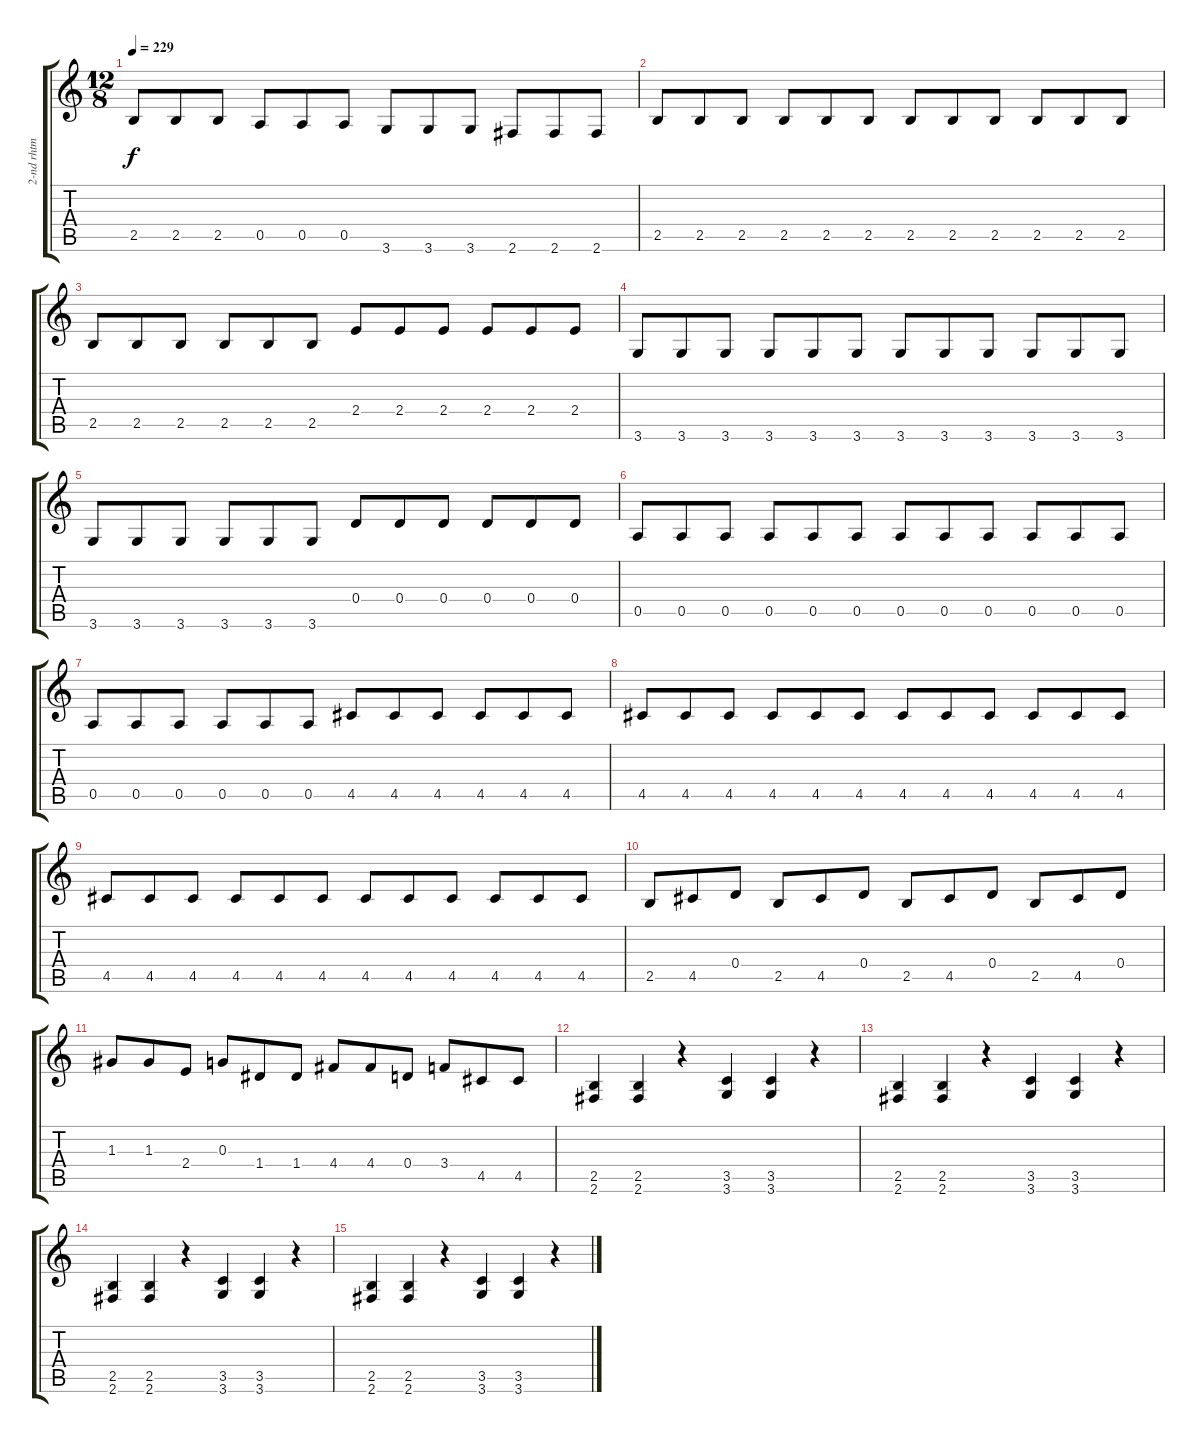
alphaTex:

\track ("2-nd rhtm gtr" "2-nd rhtm ") {instrument distortionguitar}
\staff {score tabs}
\tuning (E4 B3 G3 D3 A2 E2) {hide}
\ts (12 8)
\tempo 229
\clef g2
\ks c
2.5.8{dy f} 2.5.8 2.5.8 0.5.8 0.5.8 0.5.8 3.6.8 3.6.8 3.6.8 2.6.8 2.6.8 2.6.8 |
2.5.8 2.5.8 2.5.8 2.5.8 2.5.8 2.5.8 2.5.8 2.5.8 2.5.8 2.5.8 2.5.8 2.5.8 |
2.5.8 2.5.8 2.5.8 2.5.8 2.5.8 2.5.8 2.4.8 2.4.8 2.4.8 2.4.8 2.4.8 2.4.8 |
3.6.8 3.6.8 3.6.8 3.6.8 3.6.8 3.6.8 3.6.8 3.6.8 3.6.8 3.6.8 3.6.8 3.6.8 |
3.6.8 3.6.8 3.6.8 3.6.8 3.6.8 3.6.8 0.4.8 0.4.8 0.4.8 0.4.8 0.4.8 0.4.8 |
0.5.8 0.5.8 0.5.8 0.5.8 0.5.8 0.5.8 0.5.8 0.5.8 0.5.8 0.5.8 0.5.8 0.5.8 |
0.5.8 0.5.8 0.5.8 0.5.8 0.5.8 0.5.8 4.5.8 4.5.8 4.5.8 4.5.8 4.5.8 4.5.8 |
4.5.8 4.5.8 4.5.8 4.5.8 4.5.8 4.5.8 4.5.8 4.5.8 4.5.8 4.5.8 4.5.8 4.5.8 |
4.5.8 4.5.8 4.5.8 4.5.8 4.5.8 4.5.8 4.5.8 4.5.8 4.5.8 4.5.8 4.5.8 4.5.8 |
2.5.8 4.5.8 0.4.8 2.5.8 4.5.8 0.4.8 2.5.8 4.5.8 0.4.8 2.5.8 4.5.8 0.4.8 |
1.3.8 1.3.8 2.4.8 0.3.8 1.4.8 1.4.8 4.4.8 4.4.8 0.4.8 3.4.8 4.5.8 4.5.8 |
(2.5 2.6).4 (2.5 2.6).4 r.4 (3.5 3.6).4 (3.5 3.6).4 r.4 |
(2.5 2.6).4 (2.5 2.6).4 r.4 (3.5 3.6).4 (3.5 3.6).4 r.4 |
(2.5 2.6).4 (2.5 2.6).4 r.4 (3.5 3.6).4 (3.5 3.6).4 r.4 |
(2.5 2.6).4 (2.5 2.6).4 r.4 (3.5 3.6).4 (3.5 3.6).4 r.4
